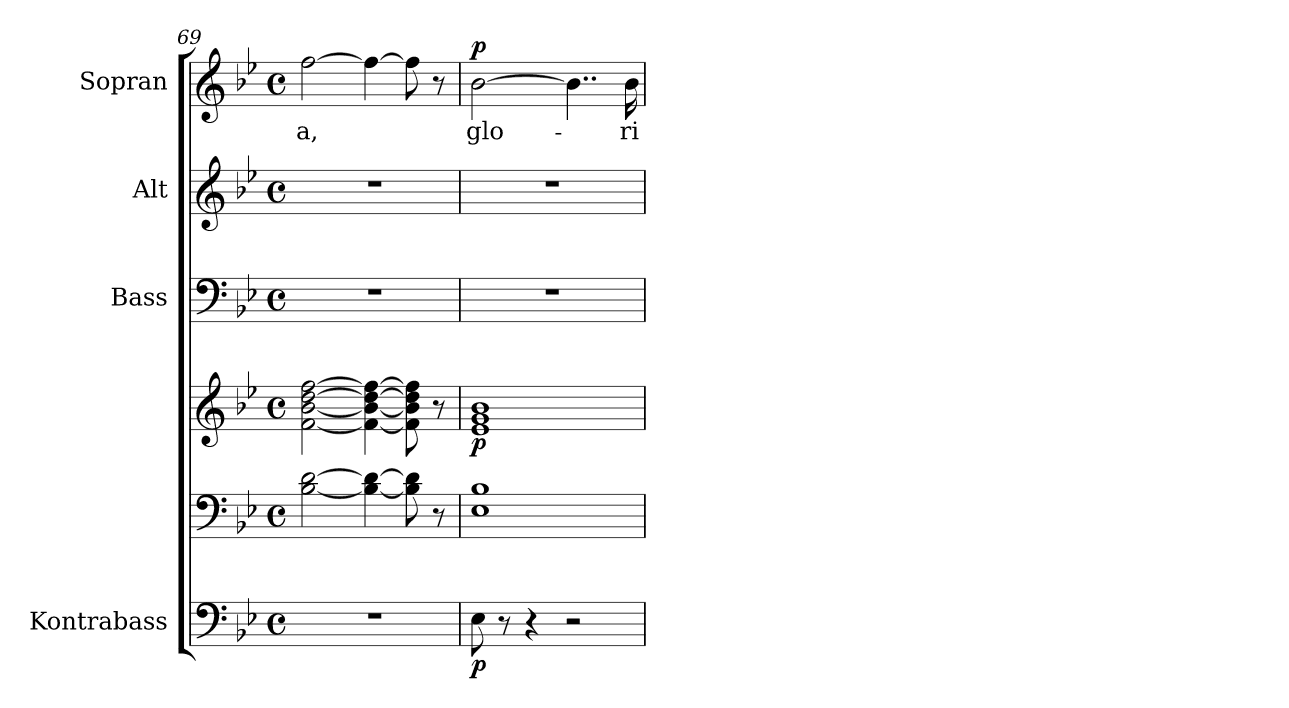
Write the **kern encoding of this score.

**kern	**dynam	**kern	**kern	**dynam	**kern	**kern	**kern	**text	**dynam
*part5	*part5	*part4	*part4	*part4	*part3	*part2	*part1	*part1	*part1
*staff6	*staff6	*staff5	*staff4	*staff4/5	*staff3	*staff2	*staff1	*staff1	*staff1
*I"Kontrabass	*	*	*	*	*I"Bass	*I"Alt	*I"Sopran	*	*
*I'Kb.	*	*	*	*	*I'B.	*I'A.	*I'S.	*	*
*clefF4	*	*clefF4	*clefG2	*	*clefF4	*clefG2	*clefG2	*	*
*ITrd7c12	*	*	*	*	*	*	*	*	*
*k[b-e-]	*	*k[b-e-]	*k[b-e-]	*	*k[b-e-]	*k[b-e-]	*k[b-e-]	*	*
*B-:	*	*B-:	*B-:	*	*B-:	*B-:	*B-:	*	*
*M4/4	*	*M4/4	*M4/4	*	*M4/4	*M4/4	*M4/4	*	*
*met(c)	*	*met(c)	*met(c)	*	*met(c)	*met(c)	*met(c)	*	*
=69	=69	=69	=69	=69	=69	=69	=69	=69	=69
!	!	!	!	!	!	!	!	!LO:LY:b	!
1r	.	[2B-\ [2d\	[2f\ [2b-\ [2dd\ [2ff\	.	1r	1r	[2ff\	-a,	.
.	.	4B-\_ 4d\_	4f\_ 4b-\_ 4dd\_ 4ff\_	.	.	.	4ff\_	.	.
.	.	8B-\] 8d\]	8f\] 8b-\] 8dd\] 8ff\]	.	.	.	8ff\]	.	.
.	.	8r	8r	.	.	.	8r	.	.
=70	=70	=70	=70	=70	=70	=70	=70	=70	=70
!	!LO:DY:b	!	!	!LO:DY:b	!	!	!	!LO:LY:b	!LO:DY:a
8EE-\	p	1E- 1B-	1e- 1g 1b-	p	1r	1r	[2b-\	glo-	p
8r	.	.	.	.	.	.	.	.	.
4r	.	.	.	.	.	.	.	.	.
2r	.	.	.	.	.	.	4..b-\]	.	.
!	!	!	!	!	!	!	!	!LO:LY:b	!
.	.	.	.	.	.	.	16b-\	-ri-	.
=	=	=	=	=	=	=	=	=	=
*-	*-	*-	*-	*-	*-	*-	*-	*-	*-
